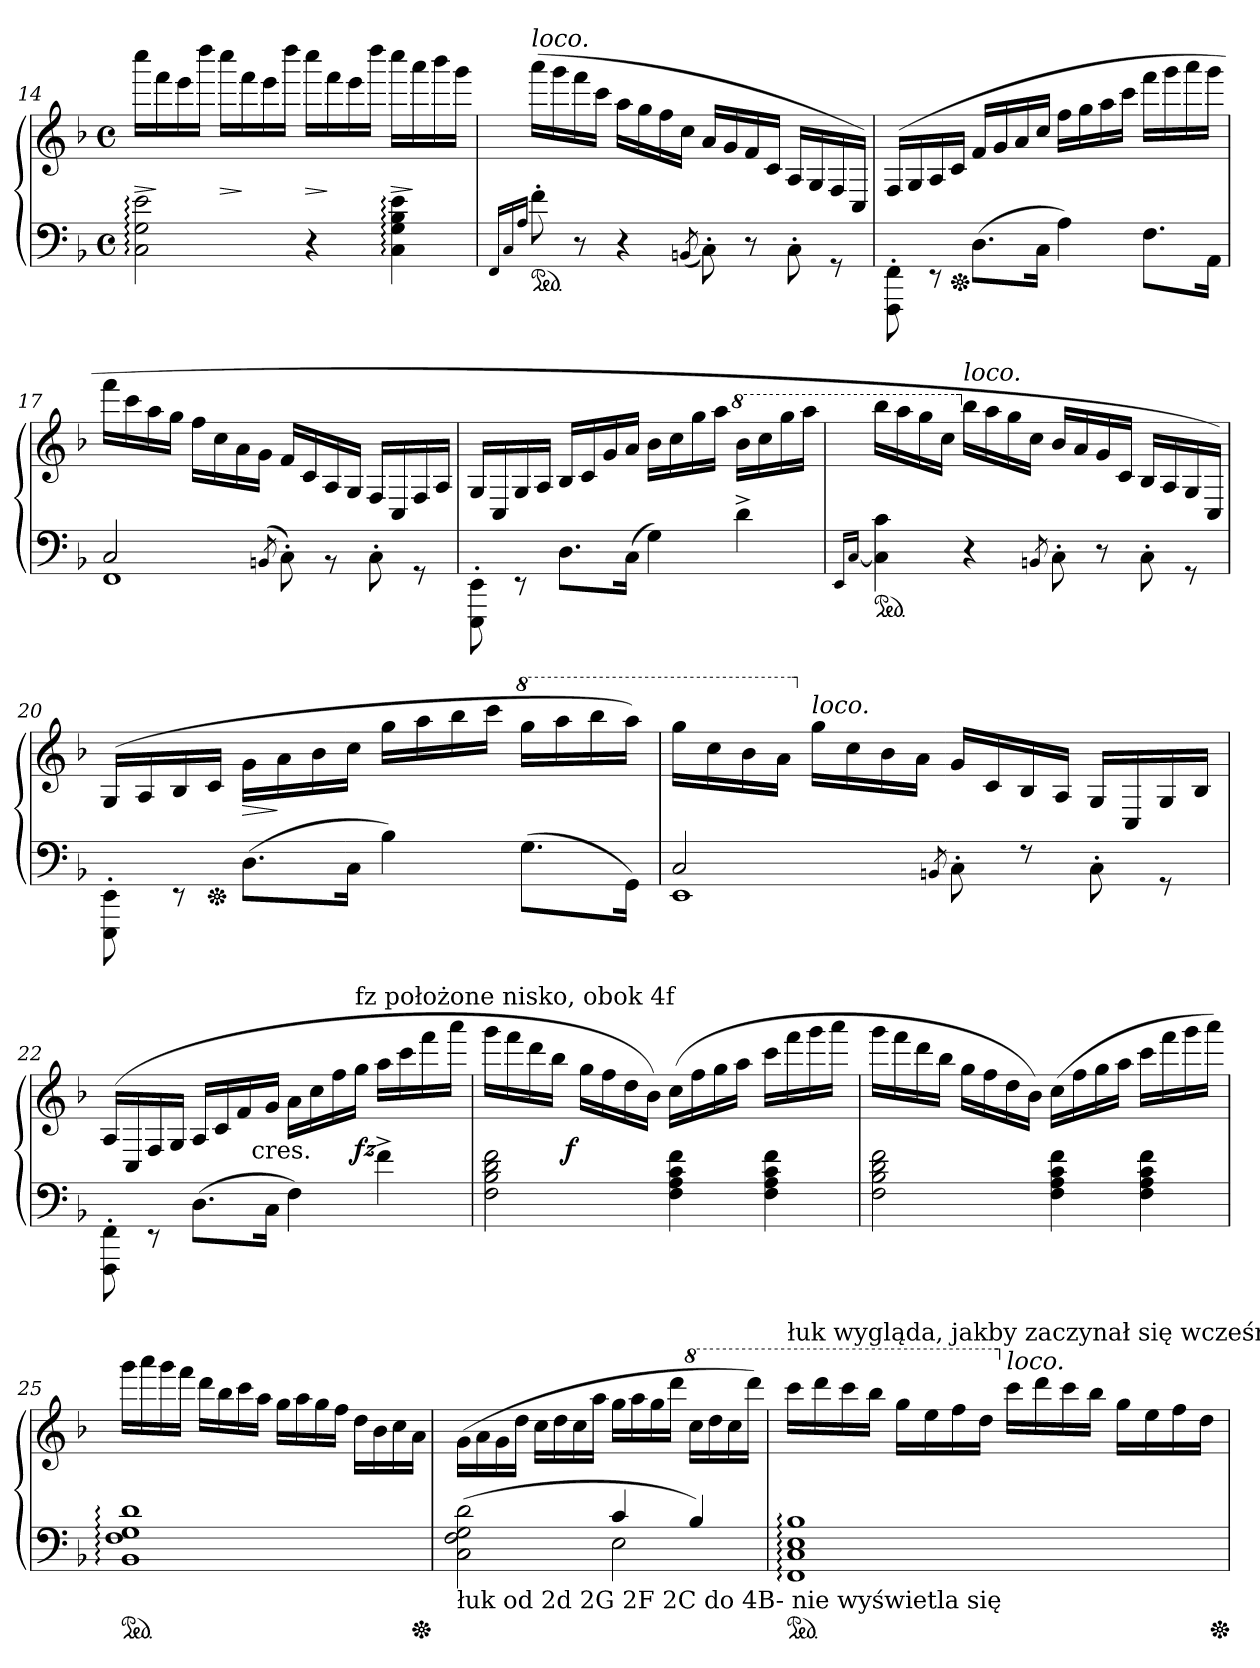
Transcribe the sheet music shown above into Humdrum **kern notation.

**kern	**kern	**dynam
*part1	*part1	*part1
*staff2	*staff1	*staff1/2
*clefF4	*clefG2	*
*k[b-]	*k[b-]	*
*M2/2	*M2/2	*
*met(c)	*met(c)	*
=14	=14	=14
2C: 2G: 2e:	16ccccLL	>
.	16fff	]
.	16eee	.
.	16ddddJJ	.
.	16ccccLL	>
.	16fff	]
.	16eee	.
.	16ddddJJ	.
4r	16ccccLL	>
.	16fff	]
.	16eee	.
.	16ddddJJ	.
4C: 4G: 4B-: 4e:	16ccccLL	>
.	16aaa	]
.	16bbb-	.
.	16gggJJ	.
=15	=15	=15
16qqFF/LL	.	.
16qqC/	.	.
16qqA/JJ	.	.
!	!LO:TX:a:i:t=loco.	!
!LO:TX:b:t=1 nad 16qqA	!	!
*ped	*	*
8f'>	(>16aaaLL	.
.	16ggg	.
8r	16fff	.
.	16cccJJ	.
4r	16aaLL	.
.	16gg	.
.	16ff	.
.	16ccJJ	.
(<8qBBn/	.	.
8C'>\)	16aLL	.
.	16g	.
8r	16f	.
.	16cJJ	.
8C'<\	16A/LL	.
.	16G/	.
8rGG	16F/	.
.	16C/JJ)	.
=16	=16	=16
8FFF'>\ 8FF'>\	(>16F/LL	.
.	16G/	.
8rEE	16A/	.
*Xped	*	*
.	16c/JJ	.
(>8.D\L	16fLL	.
.	16g	.
.	16a	.
16CJk	16ccJJ	.
4A)	16ffLL	.
.	16gg	.
.	16aa	.
.	16cccJJ	.
8.F\L	16fffLL	.
.	16ggg	.
.	16aaa	.
16AAJk	16gggJJ	.
=17	=17	=17
*^	*	*
2C	1FF	16fffLL	.
.	.	16ccc	.
.	.	16aa	.
.	.	16ggJJ	.
.	.	16ffLL	.
.	.	16cc	.
.	.	16a	.
.	.	16gJJ	.
(<8qBBn/	.	.	.
8C'>\)	.	16fLL	.
.	.	16c	.
8rBB	.	16A/	.
.	.	16G/JJ	.
8C'<\	.	16F/LL	.
.	.	16C/	.
8rGG	.	16F/	.
.	.	16A/JJ	.
*v	*v	*	*
=18	=18	=18
8EEE'>\ 8EE'>\	16G/LL	.
.	16C/	.
8rEE	16G/	.
.	16A/JJ	.
8.D\L	16B-/LL	.
.	16c	.
.	16g	.
(>16CJk	16aJJ	.
4G)	16b-LL	.
.	16cc	.
.	16gg	.
.	16aaJJ	.
*	*8va	*
4d^>	16bb-LL	.
.	16ccc	.
.	16ggg	.
.	16aaaJJ	.
=19	=19	=19
16qqEE/LL	.	.
[16qqC/JJ	.	.
!LO:TX:b:t=pedał pod nutą 16qqEE	!	!
*ped	*	*
4C] 4c	16bbb-LL	.
.	16aaa	.
.	16ggg	.
.	16cccJJ	.
*	*X8va	*
!	!LO:TX:a:i:t=loco.	!
4r	16bb-LL	.
.	16aa	.
.	16gg	.
.	16ccJJ	.
8qBBn/	.	.
8C'>\	16b-LL	.
.	16a	.
8r	16g	.
.	16cJJ	.
8C'<\	16B-/LL	.
.	16A/	.
8rGG	16G/	.
.	16C/JJ)	.
=20	=20	=20
8EEE'>\ 8EE'>\	(>16G/LL	.
.	16A/	.
8rEE	16B-/	.
*Xped	*	*
.	16c/JJ	.
!	!	!LO:HP:b
(>8.D\L	16g\LL	>
.	16a	]
.	16b-	.
16CJk	16ccJJ	.
4B-)	16ggLL	.
.	16aa	.
.	16bb-	.
.	16cccJJ	.
*	*8va	*
(>8.G\L	16gggLL	.
.	16aaa	.
.	16bbb-	.
16GGJk)	16aaaJJ)	.
=21	=21	=21
*^	*	*
2C	1EE	16gggLL	.
.	.	16ccc	.
.	.	16bb-	.
.	.	16aaJJ	.
*	*	*X8va	*
!	!	!LO:TX:a:i:t=loco.	!
.	.	16ggLL	.
.	.	16cc	.
.	.	16b-	.
.	.	16aJJ	.
8qBBn/	.	.	.
8C'>\	.	16gLL	.
.	.	16c	.
8r	.	16B-	.
.	.	16AJJ	.
8C'<\	.	16G/LL	.
.	.	16C/	.
8rGG	.	16G/	.
.	.	16B-/JJ	.
*v	*v	*	*
=22	=22	=22
*	*^	*
8FFF'>\ 8FF'>\	(>16A/LL	4ryy	.
.	16C/	.	.
8rEE	16F/	.	.
.	16G/JJ	.	.
(>8.D\L	16A/LL	8ryy	.
.	16c	.	.
.	16f	32ryy	.
!	!	!LO:TX:c:t=cres.	!
.	.	2ryy	.
16CJk	16gJJ	.	.
4F)	16aLL	.	.
.	16cc	.	.
.	16ff	.	.
!	!LO:TX:a:t=fz położone nisko, obok 4f	!	!
.	16ggJJ	.	fz
4f^>	16aaLL	.	.
.	16ccc	.	.
.	16fff	.	.
.	.	16.ryy	.
.	16aaaJJ	.	.
=23	=23	=23	=23
2F 2B- 2d 2f	16gggLL	8..ryy	.
.	16fff	.	.
.	16ddd	.	.
.	16bb-JJ	.	.
.	.	2ryy	f
.	16ggLL	.	.
.	16ff	.	.
.	16dd	.	.
.	16b-JJ)	.	.
4F 4A 4c 4f	(>16ccLL	.	.
.	16ff	.	.
.	16gg	.	.
.	16aaJJ	.	.
.	.	4ryy	.
4F 4A 4c 4f	16cccLL	.	.
.	16fff	.	.
.	16ggg	.	.
.	16aaaJJ	.	.
.	.	32ryy	.
*	*v	*v	*
=24	=24	=24
2F 2B- 2d 2f	16gggLL	.
.	16fff	.
.	16ddd	.
.	16bb-JJ	.
.	16ggLL	.
.	16ff	.
.	16dd	.
.	16b-JJ)	.
4F 4A 4c 4f	(>16ccLL	.
.	16ff	.
.	16gg	.
.	16aaJJ	.
4F 4A 4c 4f	16cccLL	.
.	16fff	.
.	16ggg	.
.	16aaaJJ)	.
=25	=25	=25
*ped	*	*
1BB-: 1F: 1G: 1d:	16gggLL	.
.	16aaa	.
.	16ggg	.
.	16fffJJ	.
.	16dddLL	.
.	16bb-	.
.	16ccc	.
.	16aaJJ	.
.	16ggLL	.
.	16aa	.
.	16gg	.
.	16ffJJ	.
.	16ddLL	.
.	16b-	.
.	16cc	.
*Xped	*	*
.	16aJJ	.
=26	=26	=26
*^	*	*
!LO:TX:b:t=łuk od 2d 2G 2F 2C do 4B- nie wyświetla się	!	!	!
2ryy	(>2C 2F 2G 2d	(>16g\LL	.
.	.	16a	.
.	.	16g	.
.	.	16ddJJ	.
.	.	16ccLL	.
.	.	16dd	.
.	.	16cc	.
.	.	16aaJJ	.
4c	2E	16ggLL	.
.	.	16aa	.
.	.	16gg	.
.	.	16dddJJ	.
*	*	*8va	*
4B-)	.	16cccLL	.
.	.	16ddd	.
.	.	16ccc	.
.	.	16ddddJJ)	.
*v	*v	*	*
=27	=27	=27
!	!LO:TX:a:t=łuk wygląda, jakby zaczynał się wcześniej	!
!LO:TX:b:t=łuk zaczyna sie od 1B-	!	!
*ped	*	*
1FF: 1C: 1E: 1B-:	16ccccLL	.
.	16dddd	.
.	16cccc	.
.	16bbb-JJ	.
.	16gggLL	.
.	16eee	.
.	16fff	.
.	16dddJJ	.
*	*X8va	*
!	!LO:TX:a:i:t=loco.	!
.	16cccLL	.
.	16ddd	.
.	16ccc	.
.	16bb-JJ	.
.	16ggLL	.
.	16ee	.
.	16ff	.
.	16ddJJ	.
*Xped	*	*
=	=	=
*-	*-	*-
